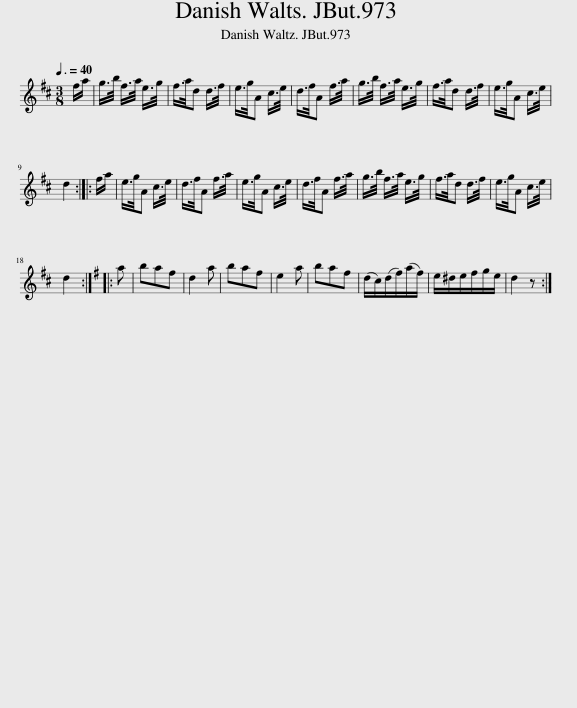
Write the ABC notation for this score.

X:1
L:1/8
Q:3/8=40
M:3/8
I:linebreak $
K:D
V:1 treble
V:1
 f/a/ | g/>b/ f/>a/ e/>g/ | f/>a/d d/>f/ | e/>g/A c/>e/ | d/>f/A f/>a/ | %5
 g/>b/ f/>a/ e/>g/ | f/>a/d d/>f/ | e/>g/A c/>e/ |$ d2 :: f/a/ | %10
 e/>g/A c/>e/ | d/>f/A f/>a/ | e/>g/A c/>e/ | d/>f/A f/>a/ | g/>b/ f/>a/ e/>g/ | %15
 f/>a/d d/>f/ | e/>g/A c/>e/ |$ d2 ::[K:G] a | baf | %20
 d2 a | baf | e2 a | baf | (d/c/)(d/f/)(a/f/) | %25
 e/^d/e/f/g/e/ | d2 z :| %27
